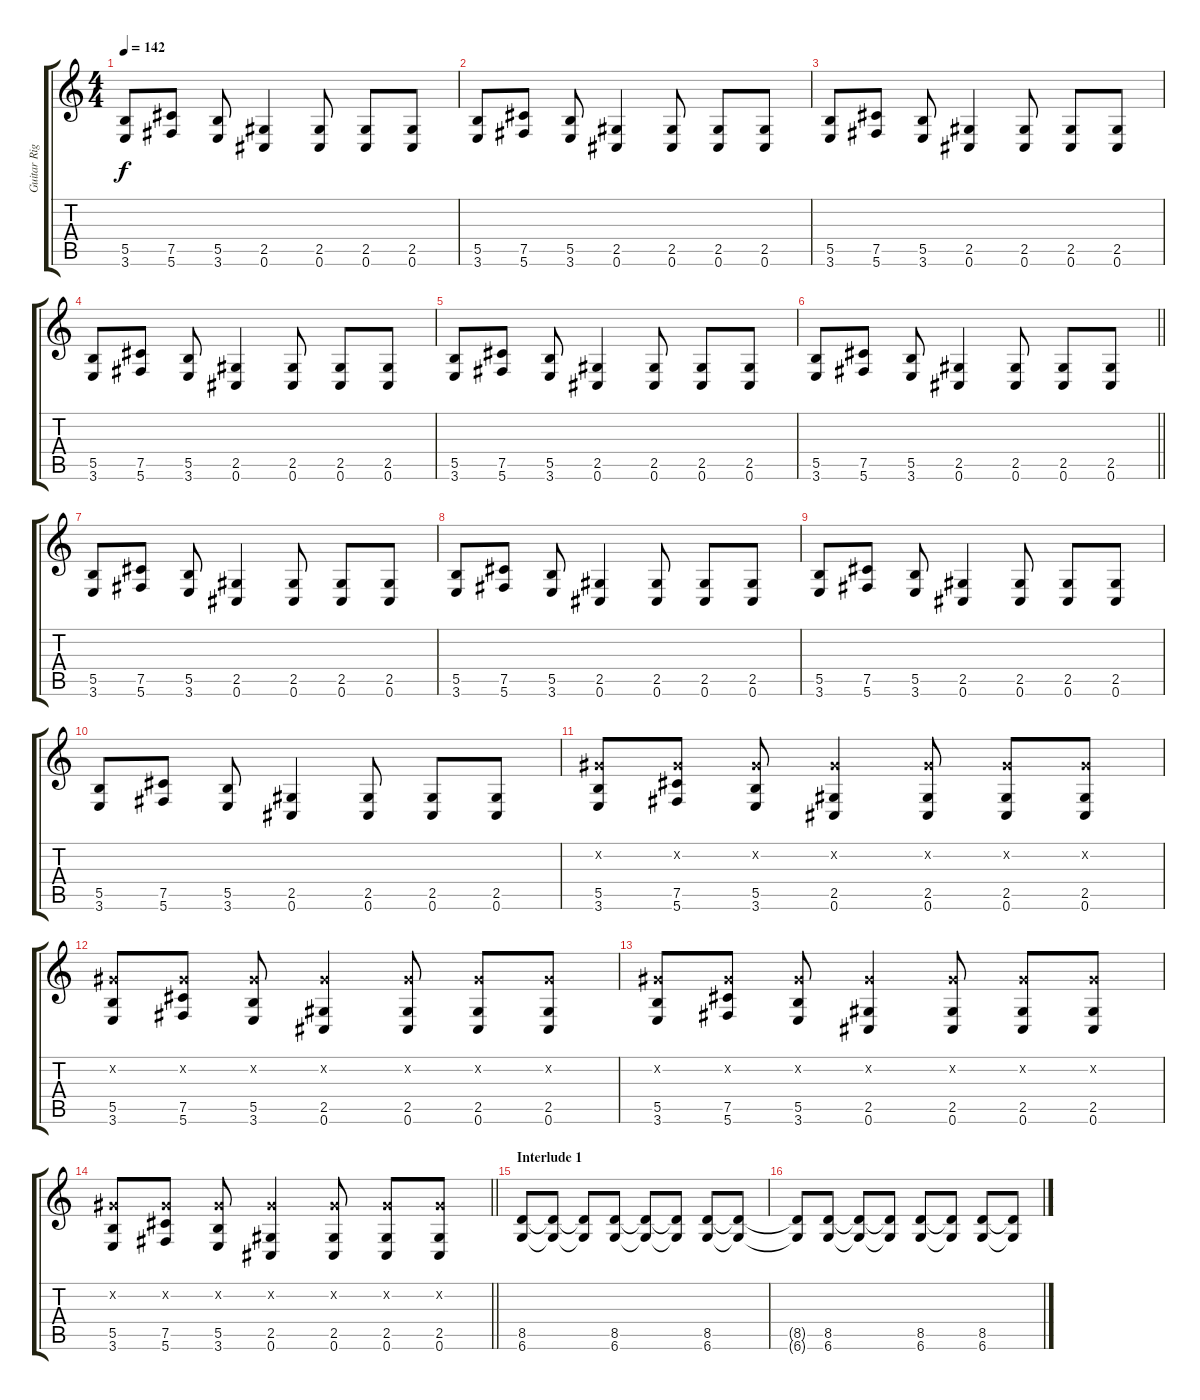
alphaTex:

\track ("Guitar Right" "Guitar Rig") {instrument distortionguitar}
\staff {score tabs}
\tuning (Db4 Ab3 E3 B2 Gb2 Db2) {hide}
\ts (4 4)
\tempo 142
\clef g2
\ks c
(5.5 3.6).8{dy f} (7.5 5.6).8 (5.5 3.6).8 (2.5 0.6).4 (2.5 0.6).8 (2.5 0.6).8 (2.5 0.6).8 |
(5.5 3.6).8 (7.5 5.6).8 (5.5 3.6).8 (2.5 0.6).4 (2.5 0.6).8 (2.5 0.6).8 (2.5 0.6).8 |
(5.5 3.6).8 (7.5 5.6).8 (5.5 3.6).8 (2.5 0.6).4 (2.5 0.6).8 (2.5 0.6).8 (2.5 0.6).8 |
(5.5 3.6).8 (7.5 5.6).8 (5.5 3.6).8 (2.5 0.6).4 (2.5 0.6).8 (2.5 0.6).8 (2.5 0.6).8 |
(5.5 3.6).8 (7.5 5.6).8 (5.5 3.6).8 (2.5 0.6).4 (2.5 0.6).8 (2.5 0.6).8 (2.5 0.6).8 |
\barLineRight lightlight
(5.5 3.6).8 (7.5 5.6).8 (5.5 3.6).8 (2.5 0.6).4 (2.5 0.6).8 (2.5 0.6).8 (2.5 0.6).8 |
\section ("" "")
(5.5 3.6).8 (7.5 5.6).8 (5.5 3.6).8 (2.5 0.6).4 (2.5 0.6).8 (2.5 0.6).8 (2.5 0.6).8 |
(5.5 3.6).8 (7.5 5.6).8 (5.5 3.6).8 (2.5 0.6).4 (2.5 0.6).8 (2.5 0.6).8 (2.5 0.6).8 |
(5.5 3.6).8 (7.5 5.6).8 (5.5 3.6).8 (2.5 0.6).4 (2.5 0.6).8 (2.5 0.6).8 (2.5 0.6).8 |
(5.5 3.6).8 (7.5 5.6).8 (5.5 3.6).8 (2.5 0.6).4 (2.5 0.6).8 (2.5 0.6).8 (2.5 0.6).8 |
(0.2{x} 5.5 3.6).8 (0.2{x} 7.5 5.6).8 (0.2{x} 5.5 3.6).8 (0.2{x} 2.5 0.6).4 (0.2{x} 2.5 0.6).8 (0.2{x} 2.5 0.6).8 (0.2{x} 2.5 0.6).8 |
(0.2{x} 5.5 3.6).8 (0.2{x} 7.5 5.6).8 (0.2{x} 5.5 3.6).8 (0.2{x} 2.5 0.6).4 (0.2{x} 2.5 0.6).8 (0.2{x} 2.5 0.6).8 (0.2{x} 2.5 0.6).8 |
(0.2{x} 5.5 3.6).8 (0.2{x} 7.5 5.6).8 (0.2{x} 5.5 3.6).8 (0.2{x} 2.5 0.6).4 (0.2{x} 2.5 0.6).8 (0.2{x} 2.5 0.6).8 (0.2{x} 2.5 0.6).8 |
\barLineRight lightlight
(0.2{x} 5.5 3.6).8 (0.2{x} 7.5 5.6).8 (0.2{x} 5.5 3.6).8 (0.2{x} 2.5 0.6).4 (0.2{x} 2.5 0.6).8 (0.2{x} 2.5 0.6).8 (0.2{x} 2.5 0.6).8 |
\section ("" "Interlude 1")
(8.5 6.6).8 (8.5{t} 6.6{t}).8 (8.5{t} 6.6{t}).8 (8.5 6.6).8 (8.5{t} 6.6{t}).8 (8.5{t} 6.6{t}).8 (8.5 6.6).8 (8.5{t} 6.6{t}).8 |
(8.5{t} 6.6{t}).8 (8.5 6.6).8 (8.5{t} 6.6{t}).8 (8.5{t} 6.6{t}).8 (8.5 6.6).8 (8.5{t} 6.6{t}).8 (8.5 6.6).8 (8.5{t} 6.6{t}).8
